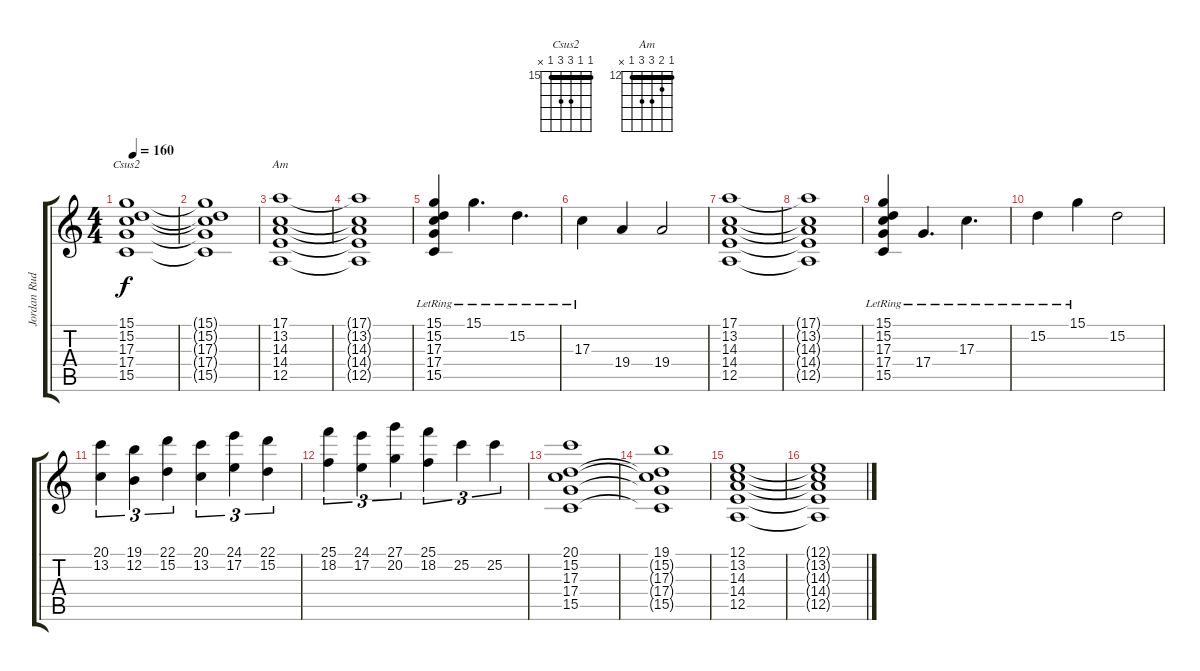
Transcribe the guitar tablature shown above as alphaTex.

\track ("Jordan Rudess" "Jordan Rud") {instrument stringensemble1}
\staff {score tabs}
\tuning (E4 B3 G3 D3 A2 E2) {hide}
\chord ("Csus2" 15 15 17 17 15 x) {firstfret 15 barre 15}
\chord ("Am" 12 13 14 14 12 x) {firstfret 12 barre 12}
\ts (4 4)
\tempo 160
\clef g2
\ks c
(15.1 15.2 17.3 17.4 15.5).1{ch "Csus2" dy f} |
(15.1{t} 15.2{t} 17.3{t} 17.4{t} 15.5{t}).1 |
(17.1 13.2 14.3 14.4 12.5).1{ch "Am"} |
(17.1{t} 13.2{t} 14.3{t} 14.4{t} 12.5{t}).1 |
(15.1 15.2{lr} 17.3{lr} 17.4{lr} 15.5{lr}).4 15.1{lr}.4{d} 15.2{lr}.4{d} |
17.3{lr}.4 19.4.4 19.4.2 |
(17.1 13.2 14.3 14.4 12.5).1 |
(17.1{t} 13.2{t} 14.3{t} 14.4{t} 12.5{t}).1 |
(15.1 15.2{lr} 17.3{lr} 17.4{lr} 15.5{lr}).4 17.4{lr}.4{d} 17.3{lr}.4{d} |
15.2{lr}.4 15.1{lr}.4 15.2.2 |
(20.1 13.2).4{tu (3 2)} (19.1 12.2).4{tu (3 2)} (22.1 15.2).4{tu (3 2)} (20.1 13.2).4{tu (3 2)} (24.1 17.2).4{tu (3 2)} (22.1 15.2).4{tu (3 2)} |
(25.1 18.2).4{tu (3 2)} (24.1 17.2).4{tu (3 2)} (27.1 20.2).4{tu (3 2)} (25.1 18.2).4{tu (3 2)} 25.2.4{tu (3 2)} 25.2.4{tu (3 2)} |
(20.1 15.2 17.3 17.4 15.5).1 |
(19.1 15.2{t} 17.3{t} 17.4{t} 15.5{t}).1 |
(12.1 13.2 14.3 14.4 12.5).1 |
(12.1{t} 13.2{t} 14.3{t} 14.4{t} 12.5{t}).1
